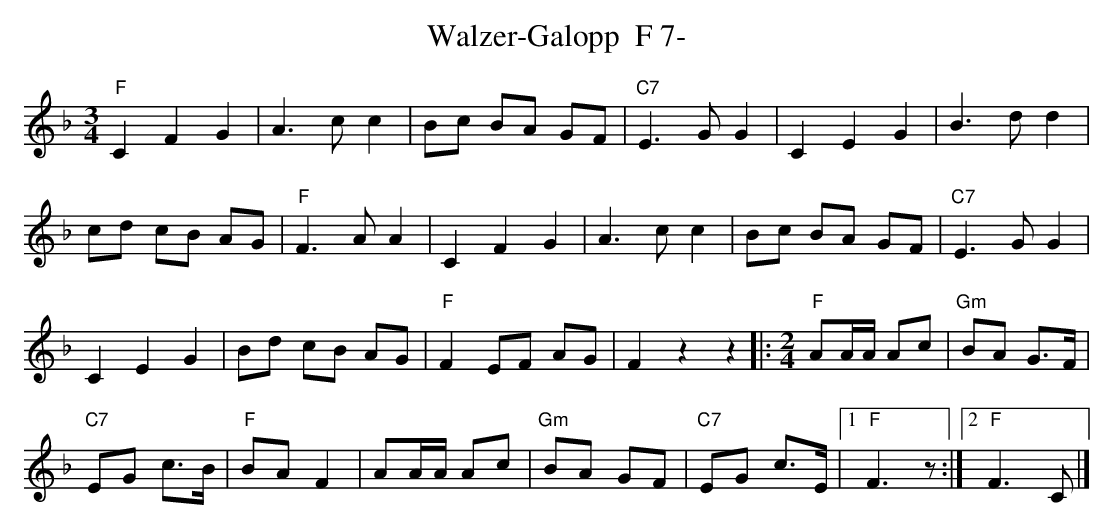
X:1
T:Walzer-Galopp  F 7-
M:3/4
L:1/4
K:F %%MIDI gchordon
"F"CFG | A>cc | B/2c/2 B/2A/2 G/2F/2 | "C7"E>GG | CEG | B>dd |
c/2d/2 c/2B/2 A/2G/2 | "F"F>AA | CFG | A>cc | B/2c/2 B/2A/2 G/2F/2 | "C7"E>GG |
CEG | B/2d/2 c/2B/2 A/2G/2 | "F"FE/2F/2 A/2G/2 | Fzz |: [M:2/4] [L:1/8] "F"AA/2A/2 Ac | "Gm"BA G>F |
"C7"EG c>B | "F"BAF2 | AA/2A/2 Ac | "Gm"BA GF | "C7"EG c>E |1 "F"F3z :|2 "F"F3C |]
